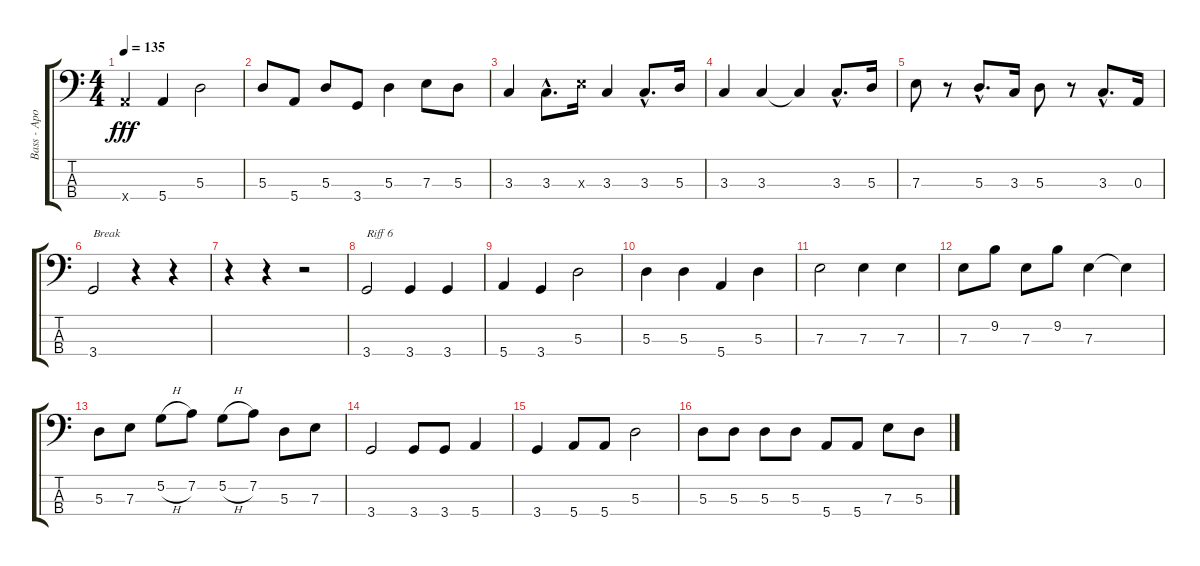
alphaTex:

\track ("Bass - Apoio" "Bass - Apo") {instrument acousticguitarsteel}
\staff {score tabs}
\tuning (G2 D2 A1 E1) {hide}
\ts (4 4)
\tempo 135
\clef f4
\ks c
5.4{x}.4{dy fff} 5.4.4 5.3.2 |
5.3.8 5.4.8 5.3.8 3.4.8 5.3.4 7.3.8 5.3.8 |
3.3.4 3.3{hac}.8{d} 7.3{x}.16 3.3.4 3.3{hac}.8{d} 5.3.16 |
3.3.4 3.3.4 3.3{t}.4 3.3{hac}.8{d} 5.3.16 |
7.3.8 r.8 5.3{hac}.8{d} 3.3.16 5.3.8 r.8 3.3{hac}.8{d} 0.3.16 |
3.4.2{txt "Break"} r.4 r.4 |
r.4 r.4 r.2 |
3.4.2{txt "Riff 6"} 3.4.4 3.4.4 |
5.4.4 3.4.4 5.3.2 |
5.3.4 5.3.4 5.4.4 5.3.4 |
7.3.2 7.3.4 7.3.4 |
7.3.8 9.2.8 7.3.8 9.2.8 7.3.4 7.3{t}.4 |
5.3.8 7.3.8 5.2{h}.8 7.2.8 5.2{h}.8 7.2.8 5.3.8 7.3.8 |
3.4.2 3.4.8 3.4.8 5.4.4 |
3.4.4 5.4.8 5.4.8 5.3.2 |
5.3.8 5.3.8 5.3.8 5.3.8 5.4.8 5.4.8 7.3.8 5.3.8
